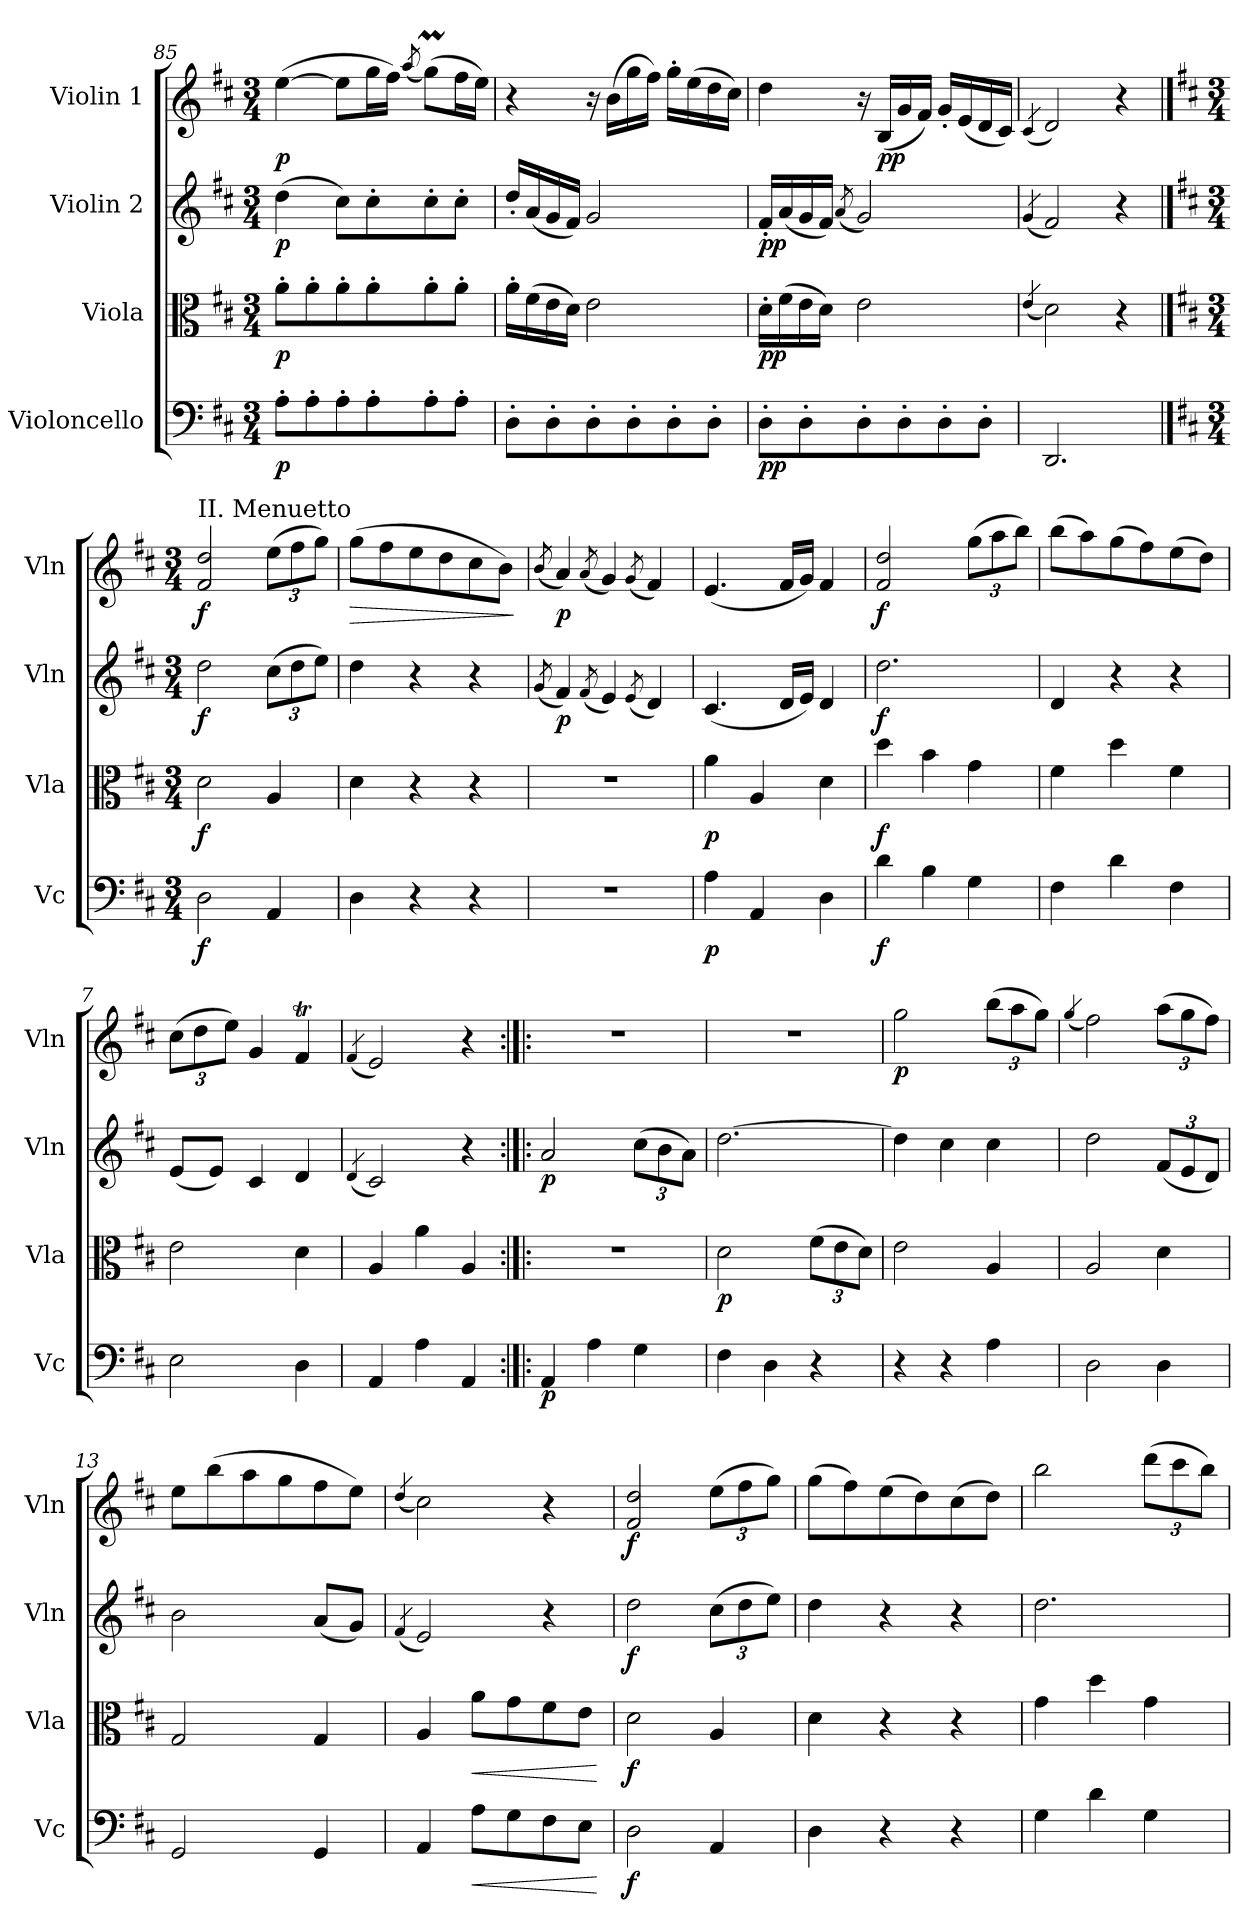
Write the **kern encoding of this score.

**kern	**dynam	**kern	**dynam	**kern	**dynam	**kern	**dynam
*part4	*part4	*part3	*part3	*part2	*part2	*part1	*part1
*staff4	*staff4	*staff3	*staff3	*staff2	*staff2	*staff1	*staff1
*I"Violoncello	*	*I"Viola	*	*I"Violin 2	*	*I"Violin 1	*
*I'Vc	*	*I'Vla	*	*I'Vln	*	*I'Vln	*
*clefF4	*	*clefC3	*	*clefG2	*	*clefG2	*
*k[f#c#]	*	*k[f#c#]	*	*k[f#c#]	*	*k[f#c#]	*
*M3/4	*	*M3/4	*	*M3/4	*	*M3/4	*
=85	=85	=85	=85	=85	=85	=85	=85
!	!LO:DY:b	!	!LO:DY:b	!	!LO:DY:b	!	!LO:DY:b
8A'\L	p	8a'\L	p	(4dd\	p	([4ee\	p
8A'\	.	8a'\	.	.	.	.	.
8A'\	.	8a'\	.	8cc#\L)	.	8ee\L]	.
8A'\	.	8a'\	.	8cc#'\	.	16gg\L	.
.	.	.	.	.	.	16ff#\JJ)	.
.	.	.	.	.	.	(8qaa/	.
8A'\	.	8a'\	.	8cc#'\	.	(8ggM\L)	.
8A'\J	.	8a'\J	.	8cc#'\J	.	16ff#\L	.
.	.	.	.	.	.	16ee\JJ)	.
!!LO:LB:g=z
=86	=86	=86	=86	=86	=86	=86	=86
8D'\L	.	16a'\LL	.	16dd'/LL	.	4r	.
.	.	(16f#\	.	(16a/	.	.	.
8D'\	.	16e\	.	16g/	.	.	.
.	.	16d\JJ)	.	16f#/JJ)	.	.	.
8D'\	.	2e\	.	2g/	.	16r	.
.	.	.	.	.	.	(16b\LL	.
8D'\	.	.	.	.	.	16gg\	.
.	.	.	.	.	.	16ff#\JJ)	.
8D'\	.	.	.	.	.	16gg'\LL	.
.	.	.	.	.	.	(16ee\	.
8D'\J	.	.	.	.	.	16dd\	.
.	.	.	.	.	.	16cc#\JJ)	.
=87	=87	=87	=87	=87	=87	=87	=87
!	!LO:DY:b	!	!LO:DY:b	!	!LO:DY:b	!	!
8D'\L	pp	16d'\LL	pp	16f#'/LL	pp	4dd\	.
.	.	(16f#\	.	(16a/	.	.	.
8D'\	.	16e\	.	16g/	.	.	.
.	.	16d\JJ)	.	16f#/JJ)	.	.	.
.	.	.	.	(8qa/	.	.	.
8D'\	.	2e\	.	2g/)	.	16r	.
!	!	!	!	!	!	!	!LO:DY:b
.	.	.	.	.	.	(16B/LL	pp
8D'\	.	.	.	.	.	16g/	.
.	.	.	.	.	.	16f#/JJ)	.
8D'\	.	.	.	.	.	16g'/LL	.
.	.	.	.	.	.	(16e/	.
8D'\J	.	.	.	.	.	16d/	.
.	.	.	.	.	.	16c#/JJ)	.
=88	=88	=88	=88	=88	=88	=88	=88
.	.	(4qe/	.	(4qg/	.	(4qc#/	.
2.DD/	.	2d\)	.	2f#/)	.	2d/)	.
.	.	4r	.	4r	.	4r	.
!!LO:PB:g=z
==1	==1	==1	==1	==1	==1	==1	==1
*k[f#c#]	*	*k[f#c#]	*	*k[f#c#]	*	*k[f#c#]	*
*M3/4	*	*M3/4	*	*M3/4	*	*M3/4	*
!	!	!	!	!	!	!LO:TX:a:t=II.  Menuetto	!
!	!LO:DY:b	!	!LO:DY:b	!	!LO:DY:b	!	!LO:DY:b
2D\	f	2d\	f	2dd\	f	2f#/ 2dd/	f
*	*	*	*	*Xbrackettup	*	*Xbrackettup	*
4AA/	.	4A/	.	(12cc#\L	.	(12ee\L	.
.	.	.	.	12dd\	.	12ff#\	.
.	.	.	.	12ee\J)	.	12gg\J)	.
=2	=2	=2	=2	=2	=2	=2	=2
!	!	!	!	!	!	!	!LO:HP:b
4D\	.	4d\	.	4dd\	.	(8gg\L	>
.	.	.	.	.	.	8ff#\	.
4r	.	4r	.	4r	.	8ee\	.
.	.	.	.	.	.	8dd\	.
4r	.	4r	.	4r	.	8cc#\	.
.	.	.	.	.	.	8b\J)	.
.	.	.	.	.	.	.	]
=3	=3	=3	=3	=3	=3	=3	=3
.	.	.	.	(8qg/	.	(8qb/	.
!	!	!	!	!	!LO:DY:b	!	!LO:DY:b
2.r	.	2.r	.	4f#/)	p	4a/)	p
.	.	.	.	(8qf#/	.	(8qa/	.
.	.	.	.	4e/)	.	4g/)	.
.	.	.	.	(8qe/	.	(8qg/	.
.	.	.	.	4d/)	.	4f#/)	.
=4	=4	=4	=4	=4	=4	=4	=4
!	!LO:DY:b	!	!LO:DY:b	!	!	!	!
4A\	p	4a\	p	(4.c#/	.	(4.e/	.
4AA/	.	4A/	.	.	.	.	.
.	.	.	.	16d/LL	.	16f#/LL	.
.	.	.	.	16e/JJ)	.	16g/JJ)	.
4D\	.	4d\	.	4d/	.	4f#/	.
=5	=5	=5	=5	=5	=5	=5	=5
!	!LO:DY:b	!	!LO:DY:b	!	!LO:DY:b	!	!LO:DY:b
4d\	f	4dd\	f	2.dd\	f	2f#/ 2dd/	f
4B\	.	4b\	.	.	.	.	.
4G\	.	4g\	.	.	.	(12gg\L	.
.	.	.	.	.	.	12aa\	.
.	.	.	.	.	.	12bb\J)	.
=6	=6	=6	=6	=6	=6	=6	=6
4F#\	.	4f#\	.	4d/	.	(8bb\L	.
.	.	.	.	.	.	8aa\)	.
4d\	.	4dd\	.	4r	.	(8gg\	.
.	.	.	.	.	.	8ff#\)	.
4F#\	.	4f#\	.	4r	.	(8ee\	.
.	.	.	.	.	.	8dd\J)	.
!!LO:LB:g=z
=7	=7	=7	=7	=7	=7	=7	=7
2E\	.	2e\	.	(8e/L	.	(12cc#\L	.
.	.	.	.	.	.	12dd\	.
.	.	.	.	8e/J)	.	.	.
.	.	.	.	.	.	12ee\J)	.
.	.	.	.	4c#/	.	4g/	.
4D\	.	4d\	.	4d/	.	4f#t/	.
=8	=8	=8	=8	=8	=8	=8	=8
.	.	.	.	(4qd/	.	(4qf#/	.
4AA/	.	4A/	.	2c#/)	.	2e/)	.
4A\	.	4a\	.	.	.	.	.
4AA/	.	4A/	.	4r	.	4r	.
=9:|!|:	=9:|!|:	=9:|!|:	=9:|!|:	=9:|!|:	=9:|!|:	=9:|!|:	=9:|!|:
!	!LO:DY:b	!	!	!	!LO:DY:b	!	!
4AA/	p	2.r	.	2a/	p	2.r	.
4A\	.	.	.	.	.	.	.
4G\	.	.	.	(12cc#\L	.	.	.
.	.	.	.	12b\	.	.	.
.	.	.	.	12a\J)	.	.	.
=10	=10	=10	=10	=10	=10	=10	=10
!	!	!	!LO:DY:b	!	!	!	!
4F#\	.	2d\	p	[2.dd\	.	2.r	.
4D\	.	.	.	.	.	.	.
*	*	*Xbrackettup	*	*	*	*	*
4r	.	(12f#\L	.	.	.	.	.
.	.	12e\	.	.	.	.	.
.	.	12d\J)	.	.	.	.	.
=11	=11	=11	=11	=11	=11	=11	=11
!	!	!	!	!	!	!	!LO:DY:b
4r	.	2e\	.	4dd\]	.	2gg\	p
4r	.	.	.	4cc#\	.	.	.
4A\	.	4A/	.	4cc#\	.	(12bb\L	.
.	.	.	.	.	.	12aa\	.
.	.	.	.	.	.	12gg\J)	.
=12	=12	=12	=12	=12	=12	=12	=12
.	.	.	.	.	.	(4qgg/	.
2D\	.	2A/	.	2dd\	.	2ff#\)	.
4D\	.	4d\	.	(12f#/L	.	(12aa\L	.
.	.	.	.	12e/	.	12gg\	.
.	.	.	.	12d/J)	.	12ff#\J)	.
=13	=13	=13	=13	=13	=13	=13	=13
2GG/	.	2G/	.	2b\	.	8ee\L	.
.	.	.	.	.	.	(8bb\	.
.	.	.	.	.	.	8aa\	.
.	.	.	.	.	.	8gg\	.
4GG/	.	4G/	.	(8a/L	.	8ff#\	.
.	.	.	.	8g/J)	.	8ee\J)	.
!!LO:LB:g=z
=14	=14	=14	=14	=14	=14	=14	=14
.	.	.	.	(4qf#/	.	(4qdd/	.
4AA/	.	4A/	.	2e/)	.	2cc#\)	.
!	!LO:HP:b	!	!LO:HP:b	!	!	!	!
8A\L	<	8a\L	<	.	.	.	.
8G\	.	8g\	.	.	.	.	.
8F#\	.	8f#\	.	4r	.	4r	.
8E\J	.	8e\J	.	.	.	.	.
.	[	.	[	.	.	.	.
=15	=15	=15	=15	=15	=15	=15	=15
!	!LO:DY:b	!	!LO:DY:b	!	!LO:DY:b	!	!LO:DY:b
2D\	f	2d\	f	2dd\	f	2f#/ 2dd/	f
4AA/	.	4A/	.	(12cc#\L	.	(12ee\L	.
.	.	.	.	12dd\	.	12ff#\	.
.	.	.	.	12ee\J)	.	12gg\J)	.
=16	=16	=16	=16	=16	=16	=16	=16
4D\	.	4d\	.	4dd\	.	(8gg\L	.
.	.	.	.	.	.	8ff#\)	.
4r	.	4r	.	4r	.	(8ee\	.
.	.	.	.	.	.	8dd\)	.
4r	.	4r	.	4r	.	(8cc#\	.
.	.	.	.	.	.	8dd\J)	.
=17	=17	=17	=17	=17	=17	=17	=17
4G\	.	4g\	.	2.dd\	.	2bb\	.
4d\	.	4dd\	.	.	.	.	.
4G\	.	4g\	.	.	.	(12ddd\L	.
.	.	.	.	.	.	12ccc#\	.
.	.	.	.	.	.	12bb\J)	.
=	=	=	=	=	=	=	=
*-	*-	*-	*-	*-	*-	*-	*-
